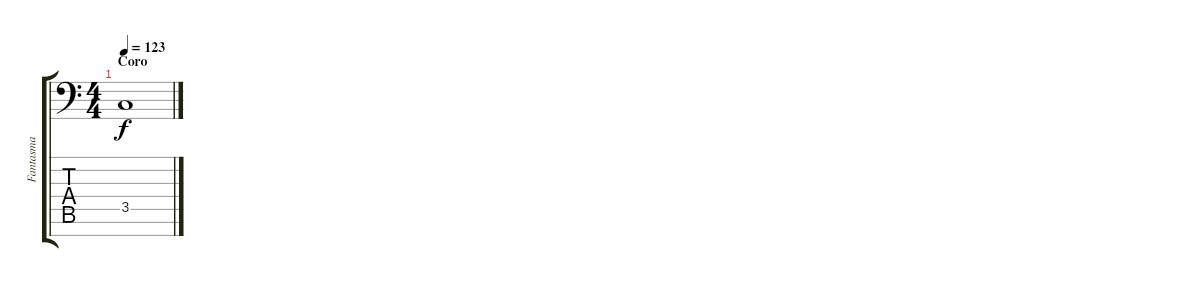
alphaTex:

\track ("Fantasma" "Fantasma") {instrument synthvoice}
\staff {score tabs}
\tuning (E4 B3 G3 D3 A2 E2 C-1) {hide}
\ts (4 4)
\section ("" "Coro")
\tempo 123
\clef f4
\ks c
3.5.1{dy f}
